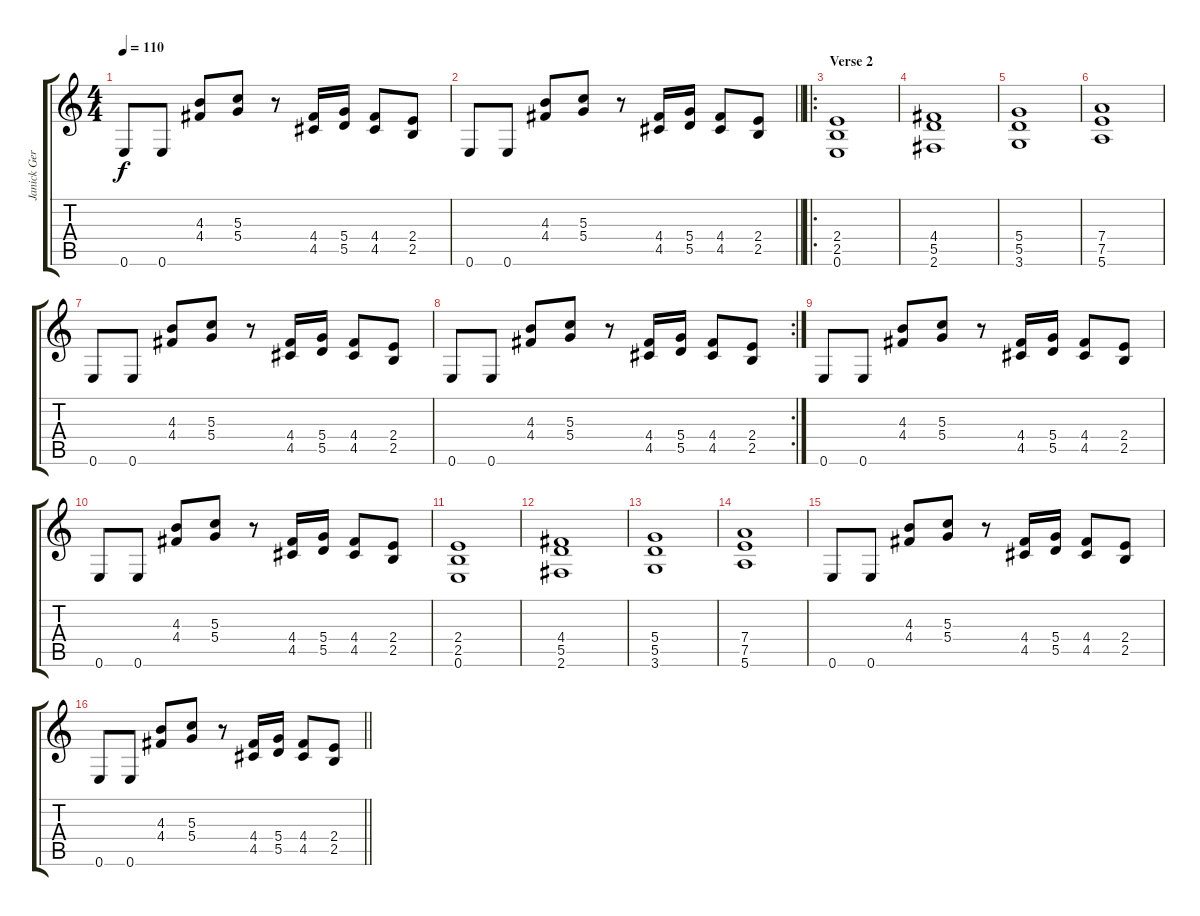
\track ("Janick Gers (Dis)" "Janick Ger") {instrument distortionguitar}
\staff {score tabs}
\tuning (E4 B3 G3 D3 A2 E2) {hide}
\ts (4 4)
\tempo 110
\clef g2
\ks c
0.6.8{dy f} 0.6.8 (4.3 4.4).8 (5.3 5.4).8 r.8 (4.4 4.5).16 (5.4 5.5).16 (4.4 4.5).8 (2.4 2.5).8 |
\barLineRight lightlight
0.6.8 0.6.8 (4.3 4.4).8 (5.3 5.4).8 r.8 (4.4 4.5).16 (5.4 5.5).16 (4.4 4.5).8 (2.4 2.5).8 |
\ro
\section ("" "Verse 2")
(2.4 2.5 0.6).1 |
(4.4 5.5 2.6).1 |
(5.4 5.5 3.6).1 |
(7.4 7.5 5.6).1 |
0.6.8 0.6.8 (4.3 4.4).8 (5.3 5.4).8 r.8 (4.4 4.5).16 (5.4 5.5).16 (4.4 4.5).8 (2.4 2.5).8 |
\rc 2
0.6.8 0.6.8 (4.3 4.4).8 (5.3 5.4).8 r.8 (4.4 4.5).16 (5.4 5.5).16 (4.4 4.5).8 (2.4 2.5).8 |
0.6.8 0.6.8 (4.3 4.4).8 (5.3 5.4).8 r.8 (4.4 4.5).16 (5.4 5.5).16 (4.4 4.5).8 (2.4 2.5).8 |
0.6.8 0.6.8 (4.3 4.4).8 (5.3 5.4).8 r.8 (4.4 4.5).16 (5.4 5.5).16 (4.4 4.5).8 (2.4 2.5).8 |
(2.4 2.5 0.6).1 |
(4.4 5.5 2.6).1 |
(5.4 5.5 3.6).1 |
(7.4 7.5 5.6).1 |
0.6.8 0.6.8 (4.3 4.4).8 (5.3 5.4).8 r.8 (4.4 4.5).16 (5.4 5.5).16 (4.4 4.5).8 (2.4 2.5).8 |
\barLineRight lightlight
0.6.8 0.6.8 (4.3 4.4).8 (5.3 5.4).8 r.8 (4.4 4.5).16 (5.4 5.5).16 (4.4 4.5).8 (2.4 2.5).8
